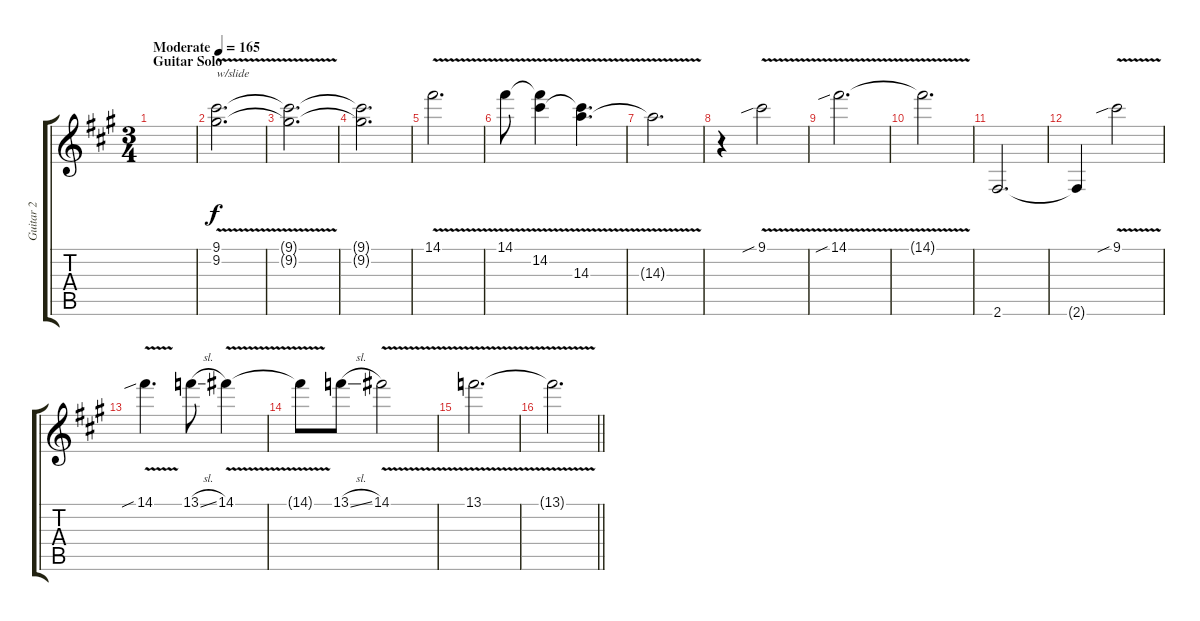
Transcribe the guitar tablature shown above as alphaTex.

\track ("Guitar 2" "Guitar 2") {instrument overdrivenguitar}
\staff {score tabs}
\tuning (E4 B3 G3 D3 A2 E2) {hide}
\ts (3 4)
\section ("" "Guitar Solo")
\tempo (165 "Moderate")
\clef g2
\ks a
|
(9.1{v} 9.2{v}).2{d txt "w/slide"} |
(9.1{t} 9.2{t}).2{d} |
(9.1{t} 9.2{t}).2{d} |
14.1{v}.2{d} |
14.1{v}.8 (14.1{t} 14.2{v}).4 (14.2{t} 14.3{v}).4{d} |
14.3{t}.2{d} |
r.4 9.1{v sib}.2 |
14.1{v sib}.2{d} |
14.1{t}.2{d} |
2.6.2{d} |
2.6{t}.4 9.1{v sib}.2 |
14.1{v sib}.4{d} 13.1{sl}.8 14.1{v}.4 |
14.1{t}.8 13.1{sl}.8 14.1{v}.2 |
13.1{v}.2{d} |
\barLineRight lightlight
13.1{t}.2{d}
